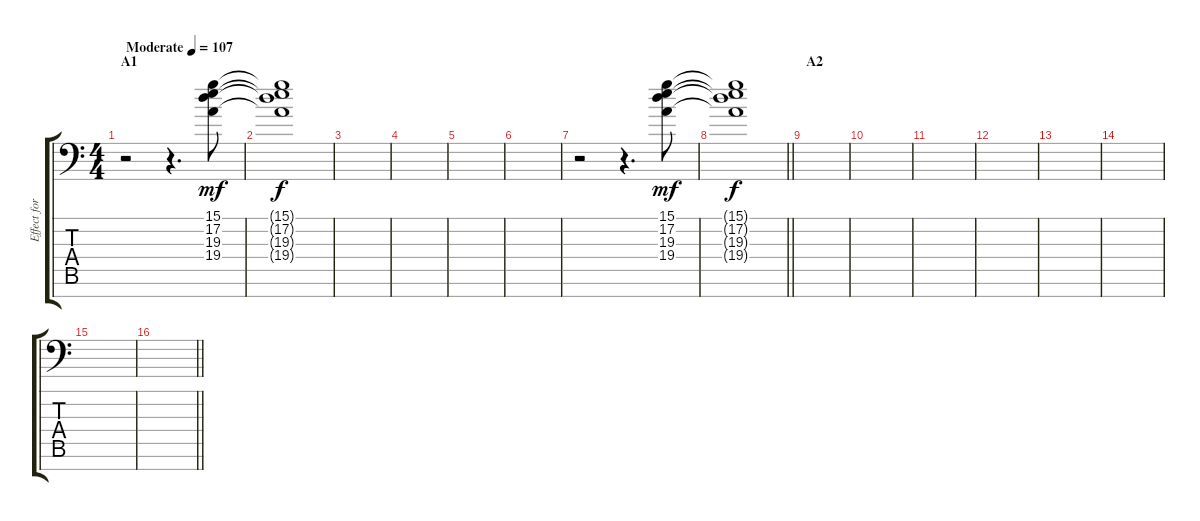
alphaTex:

\track ("Effect for Piano" "Effect for") {instrument frenchhorn}
\staff {score tabs}
\tuning (E4 B3 G3 D3 A2 E2 C-1) {hide}
\ts (4 4)
\section ("" "A1")
\tempo (107 "Moderate")
\clef f4
\ks c
r.2{dy mf instrument frenchhorn} r.4{d volume 2} (15.1 17.2 19.3 19.4).8{volume 13} |
(15.1{t} 17.2{t} 19.3{t} 19.4{t}).1{dy f} |
|
|
|
|
r.2 r.4{d volume 2} (15.1 17.2 19.3 19.4).8{dy mf volume 13} |
\barLineRight lightlight
(15.1{t} 17.2{t} 19.3{t} 19.4{t}).1{dy f} |
\section ("" "A2")
|
|
|
|
|
|
|
\barLineRight lightlight
